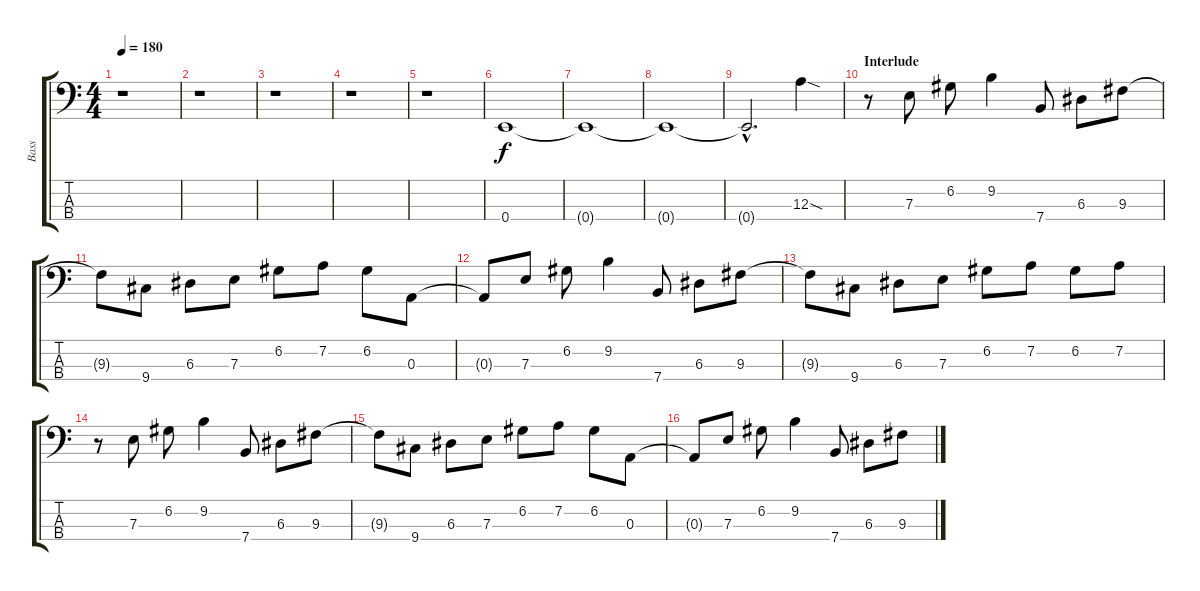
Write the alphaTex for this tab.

\track ("Bass" "Bass") {instrument electricbassfinger}
\staff {score tabs}
\tuning (G2 D2 A1 E1) {hide}
\ts (4 4)
\tempo 180
\clef f4
\ks c
r.1{dy f instrument electricbassfinger} |
r.1 |
r.1 |
r.1 |
r.1 |
0.4.1 |
0.4{t}.1 |
0.4{t}.1 |
0.4{hac t}.2{d} 12.3{sod}.4 |
\section ("" "Interlude")
r.8 7.3.8 6.2.8 9.2.4 7.4.8 6.3.8 9.3.8 |
9.3{t}.8 9.4.8 6.3.8 7.3.8 6.2.8 7.2.8 6.2.8 0.3.8 |
0.3{t}.8 7.3.8 6.2.8 9.2.4 7.4.8 6.3.8 9.3.8 |
9.3{t}.8 9.4.8 6.3.8 7.3.8 6.2.8 7.2.8 6.2.8 7.2.8 |
r.8 7.3.8 6.2.8 9.2.4 7.4.8 6.3.8 9.3.8 |
9.3{t}.8 9.4.8 6.3.8 7.3.8 6.2.8 7.2.8 6.2.8 0.3.8 |
0.3{t}.8 7.3.8 6.2.8 9.2.4 7.4.8 6.3.8 9.3.8
